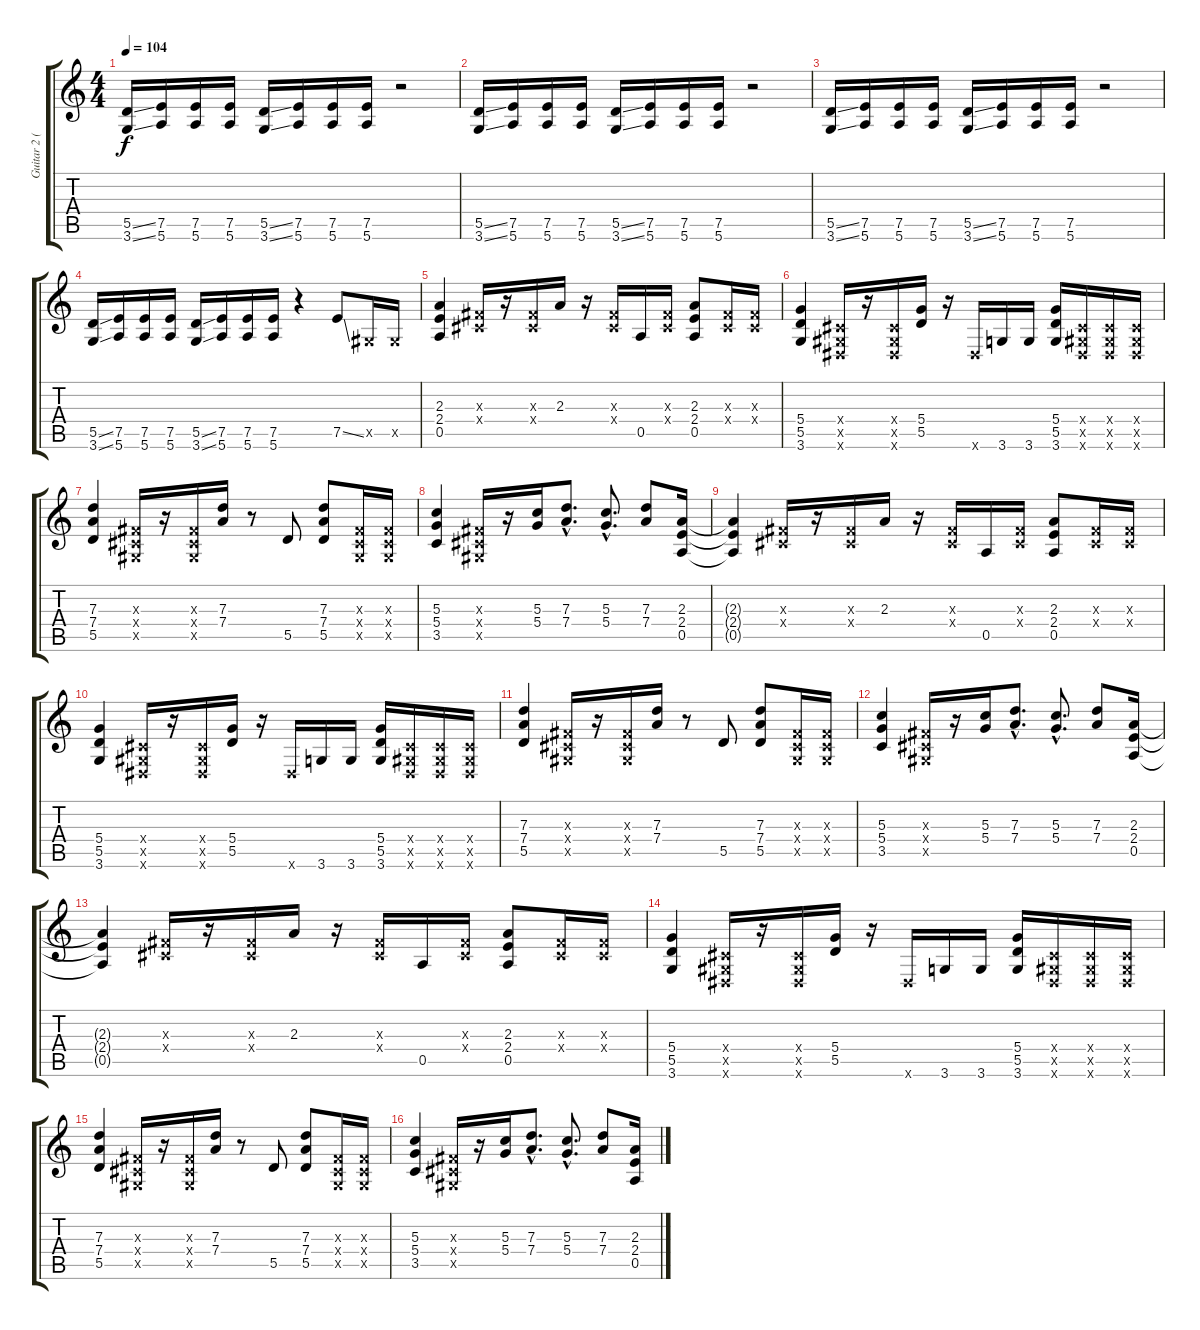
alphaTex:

\track ("Guitar 2 (Rhythm & Outro)" "Guitar 2 (") {instrument distortionguitar}
\staff {score tabs}
\tuning (E4 B3 G3 D3 A2 E2) {hide}
\ts (4 4)
\tempo 104
\clef g2
\ks c
(5.5{ss} 3.6{ss}).16{dy f instrument distortionguitar} (7.5 5.6).16 (7.5 5.6).16 (7.5 5.6).16 (5.5{ss} 3.6{ss}).16 (7.5 5.6).16 (7.5 5.6).16 (7.5 5.6).16 r.2 |
(5.5{ss} 3.6{ss}).16 (7.5 5.6).16 (7.5 5.6).16 (7.5 5.6).16 (5.5{ss} 3.6{ss}).16 (7.5 5.6).16 (7.5 5.6).16 (7.5 5.6).16 r.2 |
(5.5{ss} 3.6{ss}).16 (7.5 5.6).16 (7.5 5.6).16 (7.5 5.6).16 (5.5{ss} 3.6{ss}).16 (7.5 5.6).16 (7.5 5.6).16 (7.5 5.6).16 r.2 |
(5.5{ss} 3.6{ss}).16 (7.5 5.6).16 (7.5 5.6).16 (7.5 5.6).16 (5.5{ss} 3.6{ss}).16 (7.5 5.6).16 (7.5 5.6).16 (7.5 5.6).16 r.4 7.5{ss}.8 -1.5{x}.16 -1.5{x}.16 |
(2.3 2.4 0.5).4 (-1.3{x} -1.4{x}).16 r.16 (-1.3{x} -1.4{x}).16 2.3.16 r.16 (-1.3{x} -1.4{x}).16 0.5.16 (-1.3{x} -1.4{x}).16 (2.3 2.4 0.5).8 (-1.3{x} -1.4{x}).16 (-1.3{x} -1.4{x}).16 |
(5.4 5.5 3.6).4 (-1.4{x} -1.5{x} -1.6{x}).16 r.16 (-1.4{x} -1.5{x} -1.6{x}).16 (5.4 5.5).16 r.16 -1.6{x}.16 3.6.16 3.6.16 (5.4 5.5 3.6).16 (-1.4{x} -1.5{x} -1.6{x}).16 (-1.4{x} -1.5{x} -1.6{x}).16 (-1.4{x} -1.5{x} -1.6{x}).16 |
(7.3 7.4 5.5).4 (-1.3{x} -1.4{x} -1.5{x}).16 r.16 (-1.3{x} -1.4{x} -1.5{x}).16 (7.3 7.4).16 r.8 5.5.8 (7.3 7.4 5.5).8 (-1.3{x} -1.4{x} -1.5{x}).16 (-1.3{x} -1.4{x} -1.5{x}).16 |
(5.3 5.4 3.5).4 (-1.3{x} -1.4{x} -1.5{x}).16 r.16 (5.3 5.4).16 (7.3{hac} 7.4{hac}).8{d} (5.3{hac} 5.4{hac}).8{d} (7.3 7.4).8 (2.3 2.4 0.5).16 |
(2.3{t} 2.4{t} 0.5{t}).4 (-1.3{x} -1.4{x}).16 r.16 (-1.3{x} -1.4{x}).16 2.3.16 r.16 (-1.3{x} -1.4{x}).16 0.5.16 (-1.3{x} -1.4{x}).16 (2.3 2.4 0.5).8 (-1.3{x} -1.4{x}).16 (-1.3{x} -1.4{x}).16 |
(5.4 5.5 3.6).4 (-1.4{x} -1.5{x} -1.6{x}).16 r.16 (-1.4{x} -1.5{x} -1.6{x}).16 (5.4 5.5).16 r.16 -1.6{x}.16 3.6.16 3.6.16 (5.4 5.5 3.6).16 (-1.4{x} -1.5{x} -1.6{x}).16 (-1.4{x} -1.5{x} -1.6{x}).16 (-1.4{x} -1.5{x} -1.6{x}).16 |
(7.3 7.4 5.5).4 (-1.3{x} -1.4{x} -1.5{x}).16 r.16 (-1.3{x} -1.4{x} -1.5{x}).16 (7.3 7.4).16 r.8 5.5.8 (7.3 7.4 5.5).8 (-1.3{x} -1.4{x} -1.5{x}).16 (-1.3{x} -1.4{x} -1.5{x}).16 |
(5.3 5.4 3.5).4 (-1.3{x} -1.4{x} -1.5{x}).16 r.16 (5.3 5.4).16 (7.3{hac} 7.4{hac}).8{d} (5.3{hac} 5.4{hac}).8{d} (7.3 7.4).8 (2.3 2.4 0.5).16 |
(2.3{t} 2.4{t} 0.5{t}).4 (-1.3{x} -1.4{x}).16 r.16 (-1.3{x} -1.4{x}).16 2.3.16 r.16 (-1.3{x} -1.4{x}).16 0.5.16 (-1.3{x} -1.4{x}).16 (2.3 2.4 0.5).8 (-1.3{x} -1.4{x}).16 (-1.3{x} -1.4{x}).16 |
(5.4 5.5 3.6).4 (-1.4{x} -1.5{x} -1.6{x}).16 r.16 (-1.4{x} -1.5{x} -1.6{x}).16 (5.4 5.5).16 r.16 -1.6{x}.16 3.6.16 3.6.16 (5.4 5.5 3.6).16 (-1.4{x} -1.5{x} -1.6{x}).16 (-1.4{x} -1.5{x} -1.6{x}).16 (-1.4{x} -1.5{x} -1.6{x}).16 |
(7.3 7.4 5.5).4 (-1.3{x} -1.4{x} -1.5{x}).16 r.16 (-1.3{x} -1.4{x} -1.5{x}).16 (7.3 7.4).16 r.8 5.5.8 (7.3 7.4 5.5).8 (-1.3{x} -1.4{x} -1.5{x}).16 (-1.3{x} -1.4{x} -1.5{x}).16 |
(5.3 5.4 3.5).4 (-1.3{x} -1.4{x} -1.5{x}).16 r.16 (5.3 5.4).16 (7.3{hac} 7.4{hac}).8{d} (5.3{hac} 5.4{hac}).8{d} (7.3 7.4).8 (2.3 2.4 0.5).16
